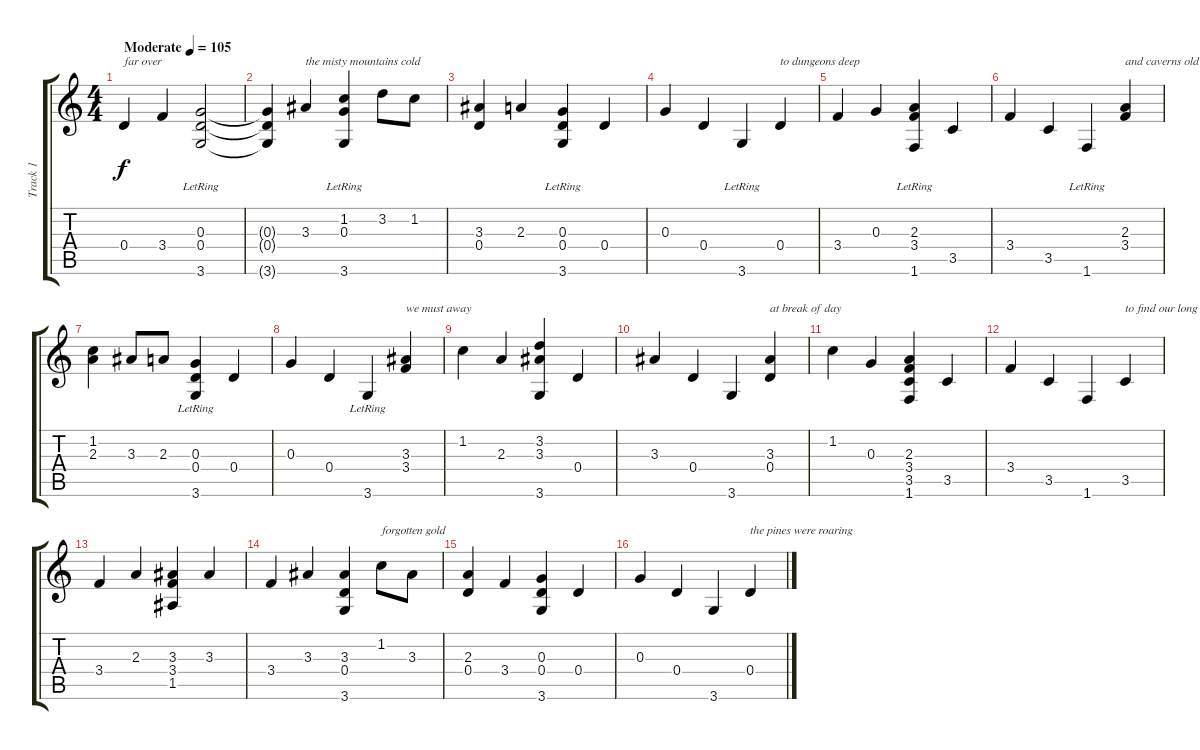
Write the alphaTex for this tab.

\track ("Track 1" "Track 1") {instrument acousticguitarnylon}
\staff {score tabs}
\tuning (E4 B3 G3 D3 A2 E2) {hide}
\ts (4 4)
\tempo (105 "Moderate")
\clef g2
\ks c
0.4.4{txt "far over" dy f instrument acousticguitarnylon} 3.4.4 (0.3 0.4 3.6{lr}).2 |
(0.3{t} 0.4{t} 3.6{t}).4 3.3.4{txt "the misty mountains cold"} (1.2 0.3 3.6{lr}).4 3.2.8 1.2.8 |
(3.3 0.4).4 2.3.4 (0.3 0.4 3.6{lr}).4 0.4.4 |
0.3.4 0.4.4 3.6{lr}.4 0.4.4{txt "to dungeons deep"} |
3.4.4 0.3.4 (2.3 3.4 1.6{lr}).4 3.5.4 |
3.4.4 3.5.4 1.6{lr}.4 (2.3 3.4).4{txt "and caverns old"} |
(1.2 2.3).4 3.3.8 2.3.8 (0.3 0.4 3.6{lr}).4 0.4.4 |
0.3.4 0.4.4 3.6{lr}.4 (3.3 3.4).4{txt "we must away"} |
1.2.4 2.3.4 (3.2 3.3 3.6).4 0.4.4 |
3.3.4 0.4.4 3.6.4 (3.3 0.4).4{txt "at break of day"} |
1.2.4 0.3.4 (2.3 3.4 3.5 1.6).4 3.5.4 |
3.4.4 3.5.4 1.6.4 3.5.4{txt "to find our long"} |
3.4.4 2.3.4 (3.3 3.4 1.5).4 3.3.4 |
3.4.4 3.3.4 (3.3 0.4 3.6).4 1.2.8{txt "forgotten gold"} 3.3.8 |
(2.3 0.4).4 3.4.4 (0.3 0.4 3.6).4 0.4.4 |
0.3.4 0.4.4 3.6.4 0.4.4{txt "the pines were roaring"}
